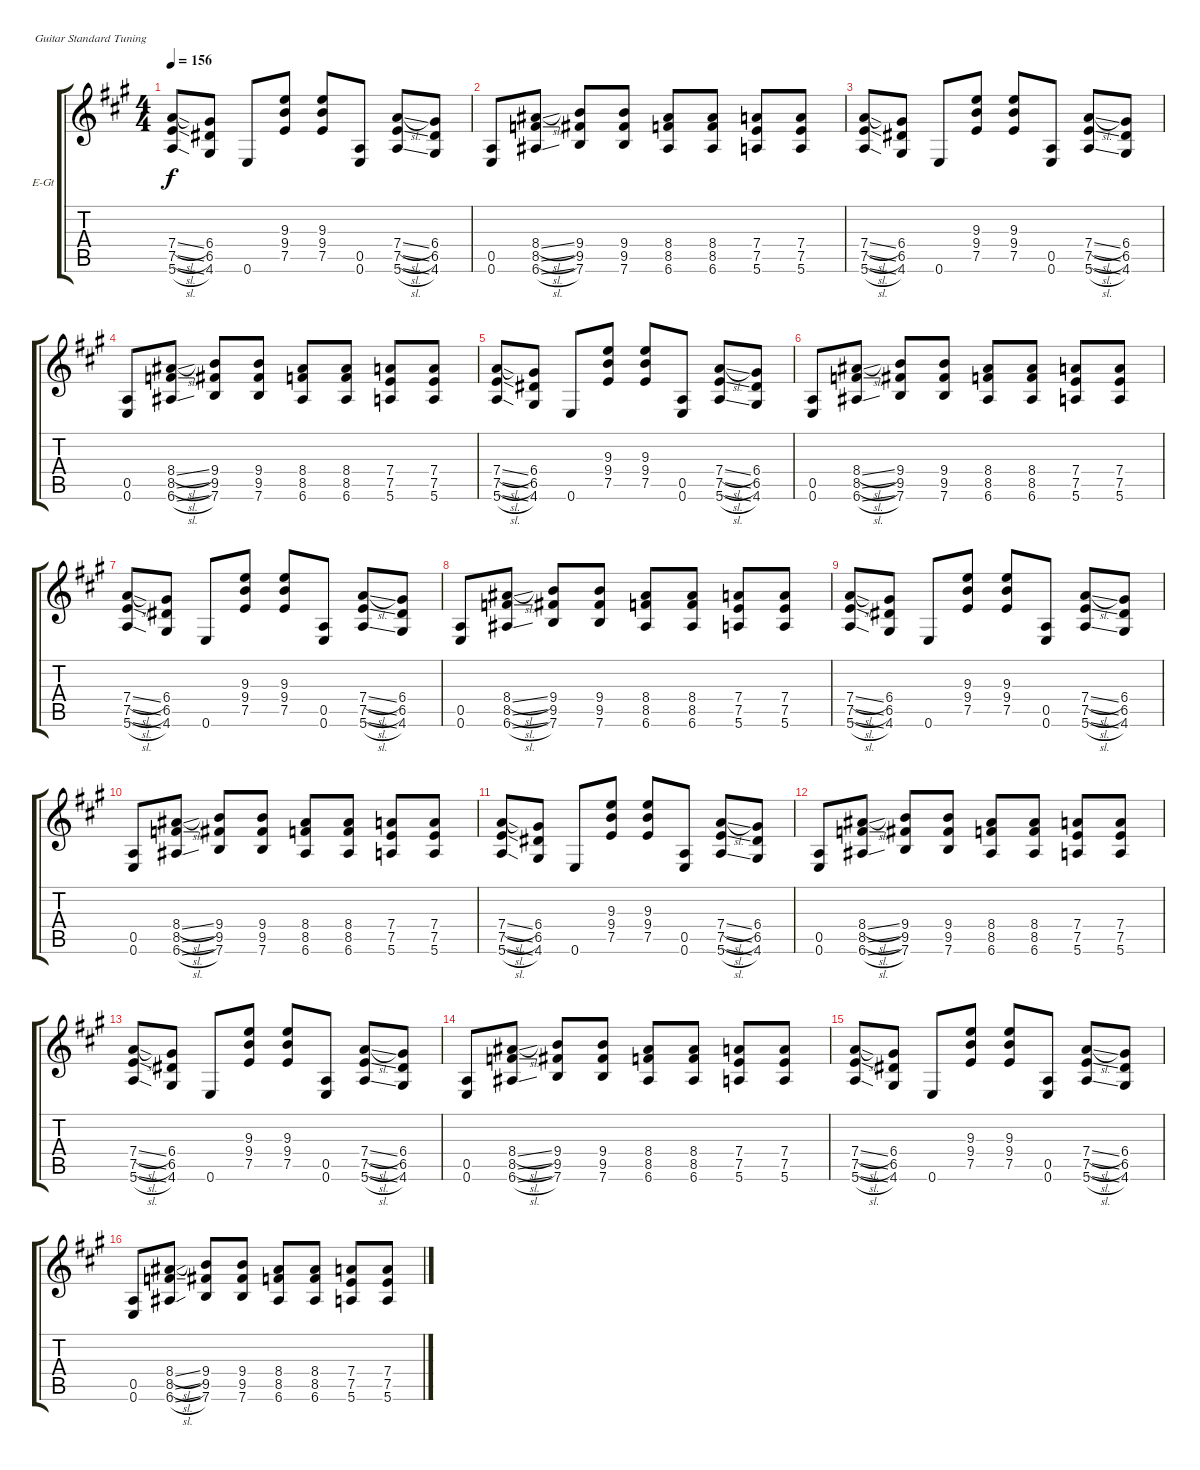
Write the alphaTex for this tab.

\defaultSystemsLayout 4
\bracketExtendMode groupsimilarinstruments
\firstSystemTrackNameOrientation horizontal
\otherSystemsTrackNameOrientation horizontal
\track ("Guitar 2" "E-Gt") {instrument distortionguitar}
\staff {score tabs}
\tuning (E4 B3 G3 D3 A2 E2)
\ts (4 4)
\tempo 156
\clef g2
\ks a
(5.6{sl} 7.5{sl} 7.4{sl}).8{dy f} (6.4 6.5 4.6).8 0.6.8 (7.5 9.4 9.3).8 (7.5 9.4 9.3).8 (0.6 0.5).8 (5.6{sl} 7.5{sl} 7.4{sl}).8 (6.4 6.5 4.6).8 |
(0.5 0.6).8 (6.6{sl} 8.5{sl} 8.4{sl}).8 (9.4 9.5 7.6).8 (9.4 9.5 7.6).8 (8.4 8.5 6.6).8 (8.4 8.5 6.6).8 (5.6 7.5 7.4).8 (5.6 7.5 7.4).8 |
(5.6{sl} 7.5{sl} 7.4{sl}).8 (6.4 6.5 4.6).8 0.6.8 (7.5 9.4 9.3).8 (7.5 9.4 9.3).8 (0.6 0.5).8 (5.6{sl} 7.5{sl} 7.4{sl}).8 (6.4 6.5 4.6).8 |
(0.5 0.6).8 (6.6{sl} 8.5{sl} 8.4{sl}).8 (9.4 9.5 7.6).8 (9.4 9.5 7.6).8 (8.4 8.5 6.6).8 (8.4 8.5 6.6).8 (5.6 7.5 7.4).8 (5.6 7.5 7.4).8 |
(5.6{sl} 7.5{sl} 7.4{sl}).8 (6.4 6.5 4.6).8 0.6.8 (7.5 9.4 9.3).8 (7.5 9.4 9.3).8 (0.6 0.5).8 (5.6{sl} 7.5{sl} 7.4{sl}).8 (6.4 6.5 4.6).8 |
(0.5 0.6).8 (6.6{sl} 8.5{sl} 8.4{sl}).8 (9.4 9.5 7.6).8 (9.4 9.5 7.6).8 (8.4 8.5 6.6).8 (8.4 8.5 6.6).8 (5.6 7.5 7.4).8 (5.6 7.5 7.4).8 |
(5.6{sl} 7.5{sl} 7.4{sl}).8 (6.4 6.5 4.6).8 0.6.8 (7.5 9.4 9.3).8 (7.5 9.4 9.3).8 (0.6 0.5).8 (5.6{sl} 7.5{sl} 7.4{sl}).8 (6.4 6.5 4.6).8 |
(0.5 0.6).8 (6.6{sl} 8.5{sl} 8.4{sl}).8 (9.4 9.5 7.6).8 (9.4 9.5 7.6).8 (8.4 8.5 6.6).8 (8.4 8.5 6.6).8 (5.6 7.5 7.4).8 (5.6 7.5 7.4).8 |
(5.6{sl} 7.5{sl} 7.4{sl}).8 (6.4 6.5 4.6).8 0.6.8 (7.5 9.4 9.3).8 (7.5 9.4 9.3).8 (0.6 0.5).8 (5.6{sl} 7.5{sl} 7.4{sl}).8 (6.4 6.5 4.6).8 |
(0.5 0.6).8 (6.6{sl} 8.5{sl} 8.4{sl}).8 (9.4 9.5 7.6).8 (9.4 9.5 7.6).8 (8.4 8.5 6.6).8 (8.4 8.5 6.6).8 (5.6 7.5 7.4).8 (5.6 7.5 7.4).8 |
(5.6{sl} 7.5{sl} 7.4{sl}).8 (6.4 6.5 4.6).8 0.6.8 (7.5 9.4 9.3).8 (7.5 9.4 9.3).8 (0.6 0.5).8 (5.6{sl} 7.5{sl} 7.4{sl}).8 (6.4 6.5 4.6).8 |
(0.5 0.6).8 (6.6{sl} 8.5{sl} 8.4{sl}).8 (9.4 9.5 7.6).8 (9.4 9.5 7.6).8 (8.4 8.5 6.6).8 (8.4 8.5 6.6).8 (5.6 7.5 7.4).8 (5.6 7.5 7.4).8 |
(5.6{sl} 7.5{sl} 7.4{sl}).8 (6.4 6.5 4.6).8 0.6.8 (7.5 9.4 9.3).8 (7.5 9.4 9.3).8 (0.6 0.5).8 (5.6{sl} 7.5{sl} 7.4{sl}).8 (6.4 6.5 4.6).8 |
(0.5 0.6).8 (6.6{sl} 8.5{sl} 8.4{sl}).8 (9.4 9.5 7.6).8 (9.4 9.5 7.6).8 (8.4 8.5 6.6).8 (8.4 8.5 6.6).8 (5.6 7.5 7.4).8 (5.6 7.5 7.4).8 |
(5.6{sl} 7.5{sl} 7.4{sl}).8 (6.4 6.5 4.6).8 0.6.8 (7.5 9.4 9.3).8 (7.5 9.4 9.3).8 (0.6 0.5).8 (5.6{sl} 7.5{sl} 7.4{sl}).8 (6.4 6.5 4.6).8 |
(0.5 0.6).8 (6.6{sl} 8.5{sl} 8.4{sl}).8 (9.4 9.5 7.6).8 (9.4 9.5 7.6).8 (8.4 8.5 6.6).8 (8.4 8.5 6.6).8 (5.6 7.5 7.4).8 (5.6 7.5 7.4).8
